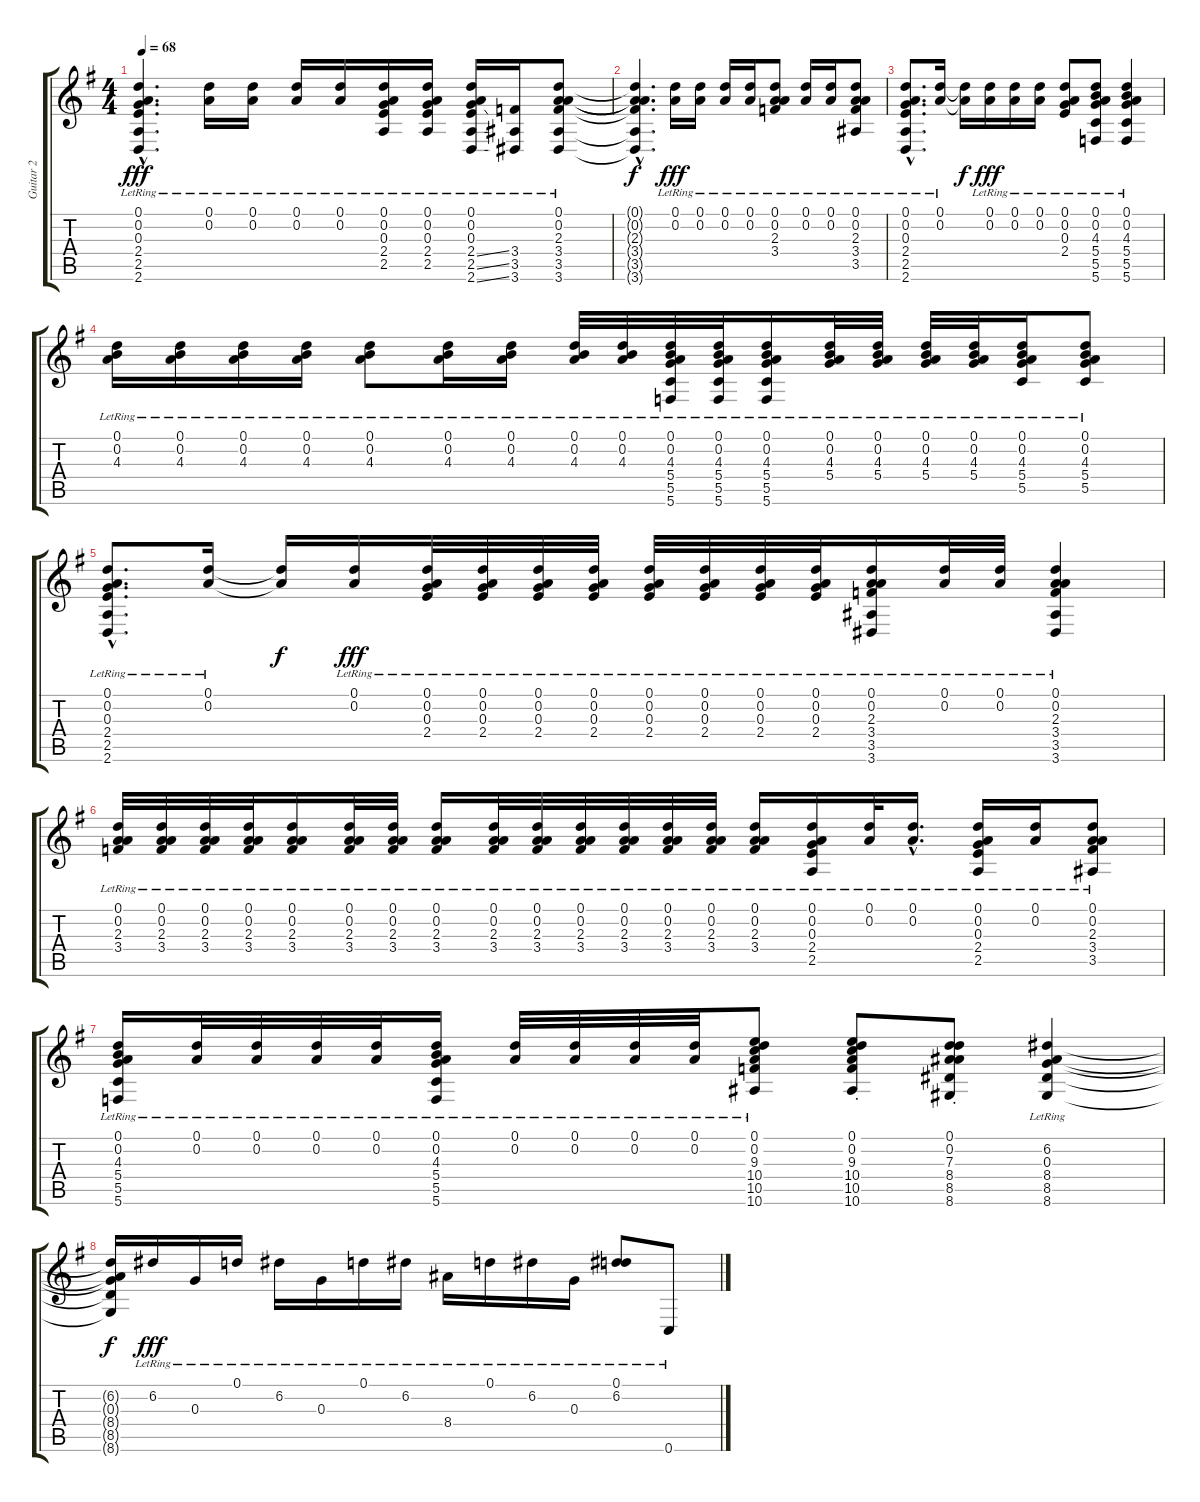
\track ("Guitar 2" "Guitar 2") {instrument acousticguitarnylon}
\staff {score tabs}
\tuning (D4 A3 G3 D3 G2 C2) {hide}
\ts (4 4)
\tempo 68
\clef g2
\ks g
(0.1{hac lr} 0.2{hac lr} 0.3{hac lr} 2.4{hac lr} 2.5{hac lr} 2.6{hac lr}).4{d dy fff} (0.1{lr} 0.2{lr}).16 (0.1{lr} 0.2{lr}).16 (0.1{lr} 0.2{lr}).16 (0.1{lr} 0.2{lr}).16 (0.1{lr} 0.2{lr} 0.3{lr} 2.4{lr} 2.5{lr}).16 (0.1{lr} 0.2{lr} 0.3{lr} 2.4{lr} 2.5{lr}).16 (0.1{lr} 0.2{lr} 0.3{lr} 2.4{ss} 2.5{ss} 2.6{ss}).16 (3.4{lr} 3.5{lr} 3.6{lr}).16 (0.1{lr} 0.2{lr} 2.3{lr} 3.4{lr} 3.5{lr} 3.6{lr}).8 |
(0.1{hac t} 0.2{hac t} 2.3{hac t} 3.4{hac t} 3.5{hac t} 3.6{hac t}).4{d dy f} (0.1{lr} 0.2{lr}).16{dy fff} (0.1{lr} 0.2{lr}).16 (0.1{lr} 0.2{lr}).16 (0.1{lr} 0.2{lr}).16 (0.1{lr} 0.2{lr} 2.3{lr} 3.4{lr}).8 (0.1{lr} 0.2{lr}).16 (0.1{lr} 0.2{lr}).16 (0.1{lr} 0.2{lr} 2.3{lr} 3.4{lr} 3.5{lr}).8 |
(0.1{hac lr} 0.2{hac lr} 0.3{hac lr} 2.4{hac lr} 2.5{hac lr} 2.6{hac lr}).8{d} (0.1{lr} 0.2{lr}).16 (0.1{t} 0.2{t}).16{dy f} (0.1{lr} 0.2{lr}).16{dy fff} (0.1{lr} 0.2{lr}).16 (0.1{lr} 0.2{lr}).16 (0.1{lr} 0.2{lr} 0.3{lr} 2.4{lr}).8 (0.1{lr} 0.2{lr} 4.3{lr} 5.4{lr} 5.5{lr} 5.6{lr}).8 (0.1{lr} 0.2{lr} 4.3{lr} 5.4{lr} 5.5{lr} 5.6{lr}).4 |
(0.1{lr} 0.2{lr} 4.3{lr}).16 (0.1{lr} 0.2{lr} 4.3{lr}).16 (0.1{lr} 0.2{lr} 4.3{lr}).16 (0.1{lr} 0.2{lr} 4.3{lr}).16 (0.1{lr} 0.2{lr} 4.3{lr}).8 (0.1{lr} 0.2{lr} 4.3{lr}).16 (0.1{lr} 0.2{lr} 4.3{lr}).16 (0.1{lr} 0.2{lr} 4.3{lr}).32 (0.1{lr} 0.2{lr} 4.3{lr}).32 (0.1{lr} 0.2{lr} 4.3{lr} 5.4{lr} 5.5{lr} 5.6{lr}).32 (0.1{lr} 0.2{lr} 4.3{lr} 5.4{lr} 5.5{lr} 5.6{lr}).32 (0.1{lr} 0.2{lr} 4.3{lr} 5.4{lr} 5.5{lr} 5.6{lr}).16 (0.1{lr} 0.2{lr} 4.3{lr} 5.4{lr}).32 (0.1{lr} 0.2{lr} 4.3{lr} 5.4{lr}).32 (0.1{lr} 0.2{lr} 4.3{lr} 5.4{lr}).32 (0.1{lr} 0.2{lr} 4.3{lr} 5.4{lr}).32 (0.1{lr} 0.2{lr} 4.3{lr} 5.4{lr} 5.5{lr}).16 (0.1{lr} 0.2{lr} 4.3{lr} 5.4{lr} 5.5{lr}).8 |
(0.1{hac lr} 0.2{hac lr} 0.3{hac lr} 2.4{hac lr} 2.5{hac lr} 2.6{hac lr}).8{d} (0.1{lr} 0.2{lr}).16 (0.1{t} 0.2{t}).16{dy f} (0.1{lr} 0.2{lr}).16{dy fff} (0.1{lr} 0.2{lr} 0.3{lr} 2.4{lr}).32 (0.1{lr} 0.2{lr} 0.3{lr} 2.4{lr}).32 (0.1{lr} 0.2{lr} 0.3{lr} 2.4{lr}).32 (0.1{lr} 0.2{lr} 0.3{lr} 2.4{lr}).32 (0.1{lr} 0.2{lr} 0.3{lr} 2.4{lr}).32 (0.1{lr} 0.2{lr} 0.3{lr} 2.4{lr}).32 (0.1{lr} 0.2{lr} 0.3{lr} 2.4{lr}).32 (0.1{lr} 0.2{lr} 0.3{lr} 2.4{lr}).32 (0.1{lr} 0.2{lr} 2.3{lr} 3.4{lr} 3.5{lr} 3.6{lr}).16 (0.1{lr} 0.2{lr}).32 (0.1{lr} 0.2{lr}).32 (0.1{lr} 0.2{lr} 2.3{lr} 3.4{lr} 3.5{lr} 3.6{lr}).4 |
(0.1{lr} 0.2{lr} 2.3{lr} 3.4{lr}).32 (0.1{lr} 0.2{lr} 2.3{lr} 3.4{lr}).32 (0.1{lr} 0.2{lr} 2.3{lr} 3.4{lr}).32 (0.1{lr} 0.2{lr} 2.3{lr} 3.4{lr}).32 (0.1{lr} 0.2{lr} 2.3{lr} 3.4{lr}).16 (0.1{lr} 0.2{lr} 2.3{lr} 3.4{lr}).32 (0.1{lr} 0.2{lr} 2.3{lr} 3.4{lr}).32 (0.1{lr} 0.2{lr} 2.3{lr} 3.4{lr}).16 (0.1{lr} 0.2{lr} 2.3{lr} 3.4{lr}).32 (0.1{lr} 0.2{lr} 2.3{lr} 3.4{lr}).32 (0.1{lr} 0.2{lr} 2.3{lr} 3.4{lr}).32 (0.1{lr} 0.2{lr} 2.3{lr} 3.4{lr}).32 (0.1{lr} 0.2{lr} 2.3{lr} 3.4{lr}).32 (0.1{lr} 0.2{lr} 2.3{lr} 3.4{lr}).32 (0.1{lr} 0.2{lr} 2.3{lr} 3.4{lr}).16 (0.1{lr} 0.2{lr} 0.3{lr} 2.4{lr} 2.5{lr}).16 (0.1{lr} 0.2{lr}).32 (0.1{hac lr} 0.2{hac lr}).16{d} (0.1{lr} 0.2{lr} 0.3{lr} 2.4{lr} 2.5{lr}).16 (0.1{lr} 0.2{lr}).16 (0.1{lr} 0.2{lr} 2.3{lr} 3.4{lr} 3.5{lr}).8 |
(0.1{lr} 0.2{lr} 4.3{lr} 5.4{lr} 5.5{lr} 5.6{lr}).16 (0.1{lr} 0.2{lr}).32 (0.1{lr} 0.2{lr}).32 (0.1{lr} 0.2{lr}).32 (0.1{lr} 0.2{lr}).32 (0.1{lr} 0.2{lr} 4.3{lr} 5.4{lr} 5.5{lr} 5.6{lr}).16 (0.1{lr} 0.2{lr}).32 (0.1{lr} 0.2{lr}).32 (0.1{lr} 0.2{lr}).32 (0.1{lr} 0.2{lr}).32 (0.1{lr} 0.2{lr} 9.3{lr} 10.4{lr} 10.5{lr} 10.6{lr}).8 (0.1{st} 0.2{st} 9.3{st} 10.4{st} 10.5{st} 10.6{st}).8 (0.1{st} 0.2{st} 7.3{st} 8.4{st} 8.5{st} 8.6{st}).8 (6.2{lr} 0.3{lr} 8.4{lr} 8.5{lr} 8.6{lr}).4 |
(6.2{t} 0.3{t} 8.4{t} 8.5{t} 8.6{t}).16{dy f} 6.2{lr}.16{dy fff} 0.3{lr}.16 0.1{lr}.16 6.2{lr}.16 0.3{lr}.16 0.1{lr}.16 6.2{lr}.16 8.4{lr}.16 0.1{lr}.16 6.2{lr}.16 0.3{lr}.16 (0.1{lr} 6.2{lr}).8 0.6{lr}.8
